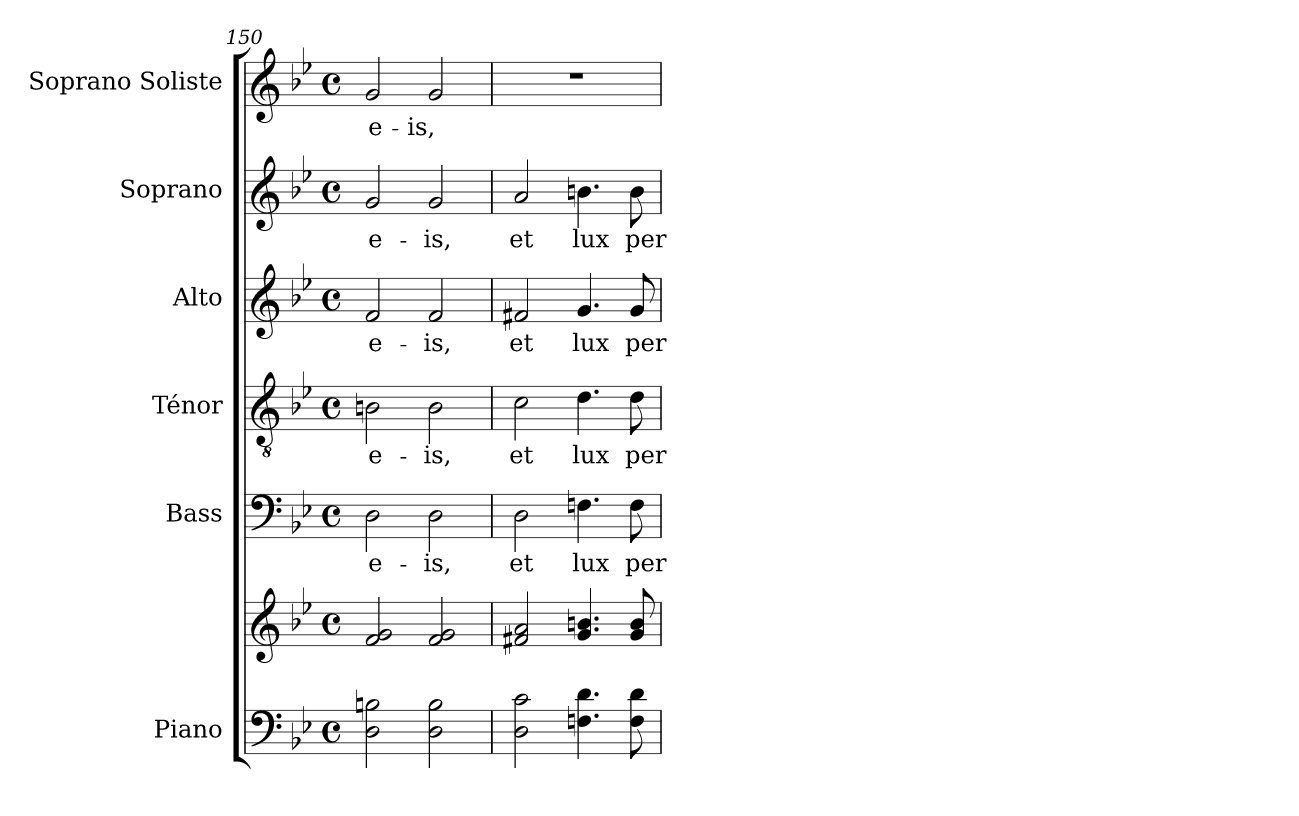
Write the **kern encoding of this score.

**kern	**kern	**kern	**text	**kern	**text	**kern	**text	**kern	**text	**kern	**text
*part6	*part6	*part5	*part5	*part4	*part4	*part3	*part3	*part2	*part2	*part1	*part1
*staff7	*staff6	*staff5	*staff5	*staff4	*staff4	*staff3	*staff3	*staff2	*staff2	*staff1	*staff1
*I"Piano	*	*I"Bass	*	*I"Ténor	*	*I"Alto	*	*I"Soprano	*	*I"Soprano Soliste	*
*I'Pno.	*	*I'B.	*	*I'T.	*	*I'A.	*	*I'S.	*	*	*
*clefF4	*clefG2	*clefF4	*	*clefGv2	*	*clefG2	*	*clefG2	*	*clefG2	*
*k[b-e-]	*k[b-e-]	*k[b-e-]	*	*k[b-e-]	*	*k[b-e-]	*	*k[b-e-]	*	*k[b-e-]	*
*M4/4	*M4/4	*M4/4	*	*M4/4	*	*M4/4	*	*M4/4	*	*M4/4	*
*met(c)	*met(c)	*met(c)	*	*met(c)	*	*met(c)	*	*met(c)	*	*met(c)	*
=150	=150	=150	=150	=150	=150	=150	=150	=150	=150	=150	=150
2D\ 2Bn\	2f/ 2g/	2D\	e-	2Bn\	e-	2f/	e-	2g/	e-	2g/	e-
2D\ 2B\	2f/ 2g/	2D\	-is,	2B\	-is,	2f/	-is,	2g/	-is,	2g/	-is,
=151	=151	=151	=151	=151	=151	=151	=151	=151	=151	=151	=151
2D\ 2c\	2f#X/ 2a/	2D\	et	2c\	et	2f#X/	et	2a/	et	1r	.
4.Fn\ 4.d\	4.g/ 4.bn/	4.Fn\	lux	4.d\	lux	4.g/	lux	4.bn\	lux	.	.
8F\ 8d\	8g/ 8b/	8F\	per-	8d\	per-	8g/	per-	8b\	per-	.	.
=	=	=	=	=	=	=	=	=	=	=	=
*-	*-	*-	*-	*-	*-	*-	*-	*-	*-	*-	*-
